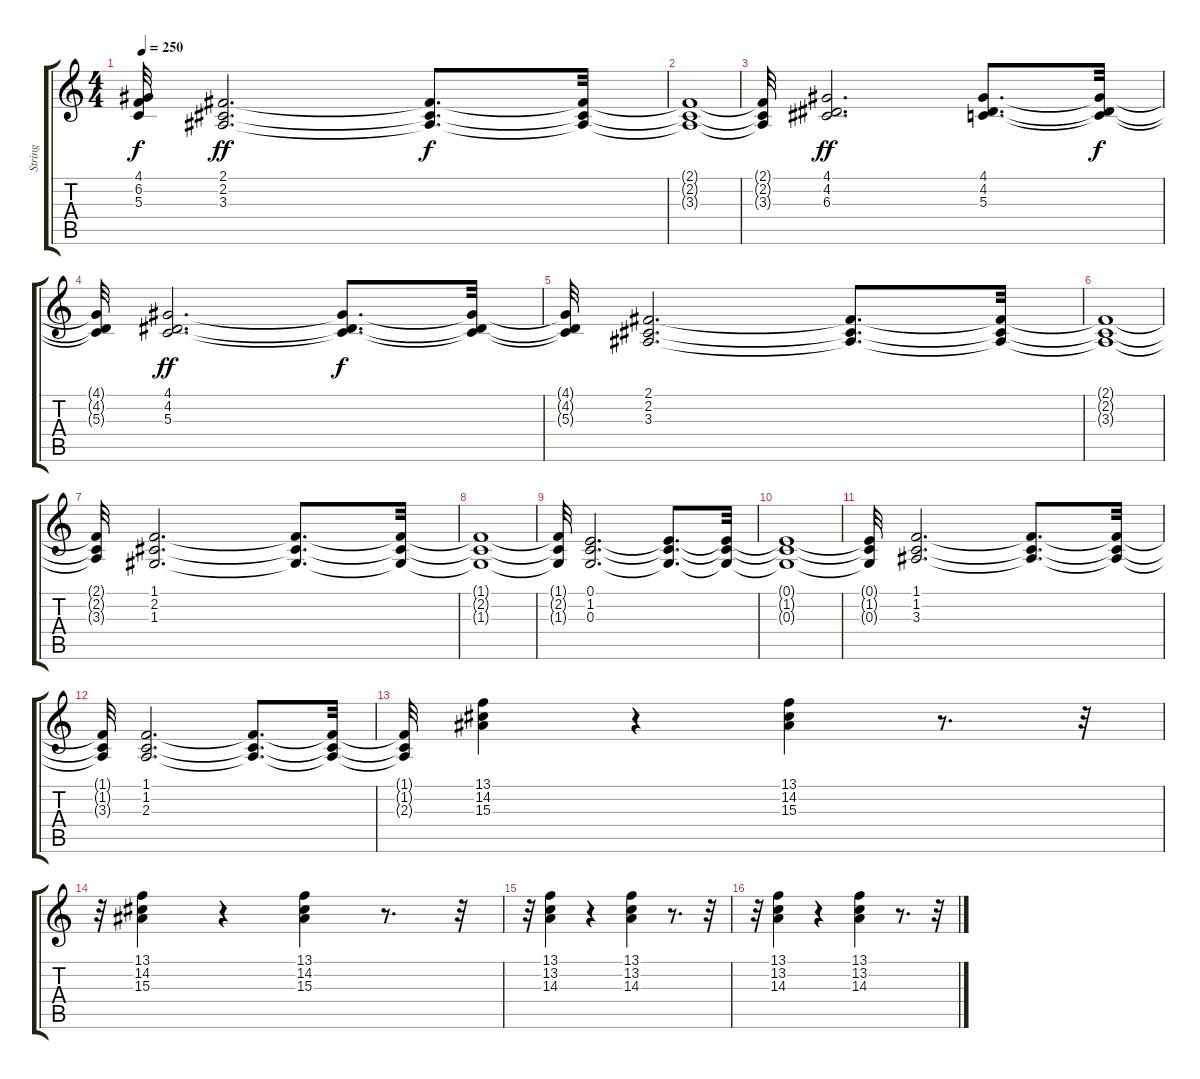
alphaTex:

\track ("String" "String") {instrument stringensemble2}
\staff {score tabs}
\tuning (E4 B3 G3 D3 A2 E2) {hide}
\ts (4 4)
\tempo 250
\clef g2
\ks c
(4.1{t} 6.2{t} 5.3{t}).32{dy f} (2.1 2.2 3.3).2{d dy ff} (2.1{t} 2.2{t} 3.3{t}).8{d dy f} (2.1{t} 2.2{t} 3.3{t}).32 |
(2.1{t} 2.2{t} 3.3{t}).1 |
(2.1{t} 2.2{t} 3.3{t}).32 (4.1 4.2 6.3).2{d dy ff} (4.1 4.2 5.3).8{d} (4.1{t} 4.2{t} 5.3{t}).32{dy f} |
(4.1{t} 4.2{t} 5.3{t}).32 (4.1 4.2 5.3).2{d dy ff} (4.1{t} 4.2{t} 5.3{t}).8{d dy f} (4.1{t} 4.2{t} 5.3{t}).32 |
(4.1{t} 4.2{t} 5.3{t}).32 (2.1 2.2 3.3).2{d} (2.1{t} 2.2{t} 3.3{t}).8{d} (2.1{t} 2.2{t} 3.3{t}).32 |
(2.1{t} 2.2{t} 3.3{t}).1 |
(2.1{t} 2.2{t} 3.3{t}).32 (1.1 2.2 1.3).2{d} (1.1{t} 2.2{t} 1.3{t}).8{d} (1.1{t} 2.2{t} 1.3{t}).32 |
(1.1{t} 2.2{t} 1.3{t}).1 |
(1.1{t} 2.2{t} 1.3{t}).32 (0.1 1.2 0.3).2{d} (0.1{t} 1.2{t} 0.3{t}).8{d} (0.1{t} 1.2{t} 0.3{t}).32 |
(0.1{t} 1.2{t} 0.3{t}).1 |
(0.1{t} 1.2{t} 0.3{t}).32 (1.1 1.2 3.3).2{d} (1.1{t} 1.2{t} 3.3{t}).8{d} (1.1{t} 1.2{t} 3.3{t}).32 |
(1.1{t} 1.2{t} 3.3{t}).32 (1.1 1.2 2.3).2{d} (1.1{t} 1.2{t} 2.3{t}).8{d} (1.1{t} 1.2{t} 2.3{t}).32 |
(1.1{t} 1.2{t} 2.3{t}).32 (13.1 14.2 15.3).4 r.4 (13.1 14.2 15.3).4 r.8{d} r.32 |
r.32 (13.1 14.2 15.3).4 r.4 (13.1 14.2 15.3).4 r.8{d} r.32 |
r.32 (13.1 13.2 14.3).4 r.4 (13.1 13.2 14.3).4 r.8{d} r.32 |
r.32 (13.1 13.2 14.3).4 r.4 (13.1 13.2 14.3).4 r.8{d} r.32
